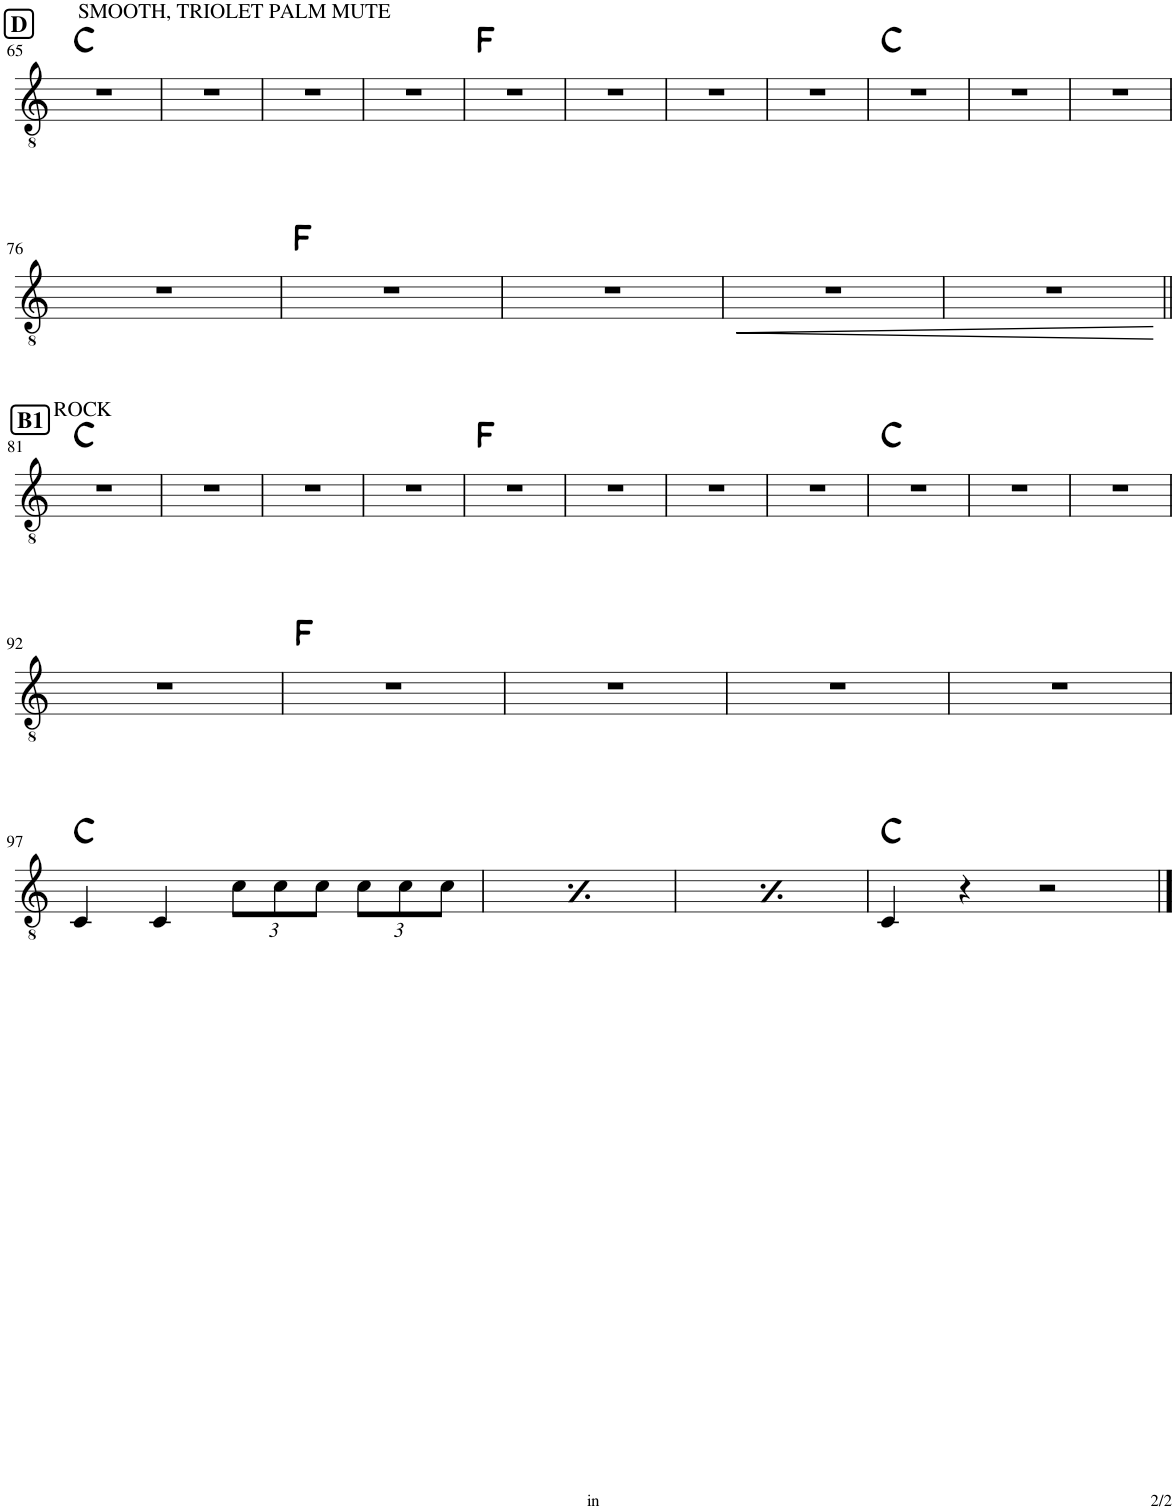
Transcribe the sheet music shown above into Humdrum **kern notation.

**kern	**dynam	**harte
*part1	*part1	*part1
*staff1	*staff1	*
*I"Classical Guitar	*	*
*I'Guit.	*	*
!!LO:PB:g=z
*clefGv2	*	*
*k[]	*	*
*M4/4	*	*
!!LO:REH:place=s1:a:B:cj:fs=11:t=D
=65	=65	=65
!LO:TX:a:t=SMOOTH, TRIOLET PALM MUTE	!	!
1r	.	C:maj
=66	=66	=66
1r	.	.
=67	=67	=67
1r	.	.
=68	=68	=68
1r	.	.
=69	=69	=69
1r	.	F:maj
=70	=70	=70
1r	.	.
=71	=71	=71
1r	.	.
=72	=72	=72
1r	.	.
=73	=73	=73
1r	.	C:maj
=74	=74	=74
1r	.	.
=75	=75	=75
1r	.	.
!!LO:LB:g=z
=76	=76	=76
1r	.	.
=77	=77	=77
1r	.	F:maj
=78	=78	=78
1r	.	.
=79	=79	=79
!	!LO:HP:b	!
1r	<	.
=80	=80	=80
1r	.	.
.	[	.
!!LO:LB:g=z
!!LO:REH:place=s1:a:B:cj:fs=11:t=B1
=81||	=81||	=81||
!LO:TX:a:t=ROCK	!	!
1r	.	C:maj
=82	=82	=82
1r	.	.
=83	=83	=83
1r	.	.
=84	=84	=84
1r	.	.
=85	=85	=85
1r	.	F:maj
=86	=86	=86
1r	.	.
=87	=87	=87
1r	.	.
=88	=88	=88
1r	.	.
=89	=89	=89
1r	.	C:maj
=90	=90	=90
1r	.	.
=91	=91	=91
1r	.	.
!!LO:LB:g=z
=92	=92	=92
1r	.	.
=93	=93	=93
1r	.	F:maj
=94	=94	=94
1r	.	.
=95	=95	=95
1r	.	.
=96	=96	=96
1r	.	.
!!LO:LB:g=z
=97	=97	=97
4C/	.	C:maj
4C/	.	.
*Xbrackettup	*	*
12c\L	.	.
12c\	.	.
12c\J	.	.
12c\L	.	.
12c\	.	.
12c\J	.	.
=98	=98	=98
4C/	.	C:maj
4C/	.	.
12c\L	.	.
12c\	.	.
12c\J	.	.
12c\L	.	.
12c\	.	.
12c\J	.	.
=99	=99	=99
4C/	.	C:maj
4C/	.	.
12c\L	.	.
12c\	.	.
12c\J	.	.
12c\L	.	.
12c\	.	.
12c\J	.	.
=100	=100	=100
4C/	.	C:maj
4r	.	.
2r	.	.
==	==	==
*-	*-	*-
